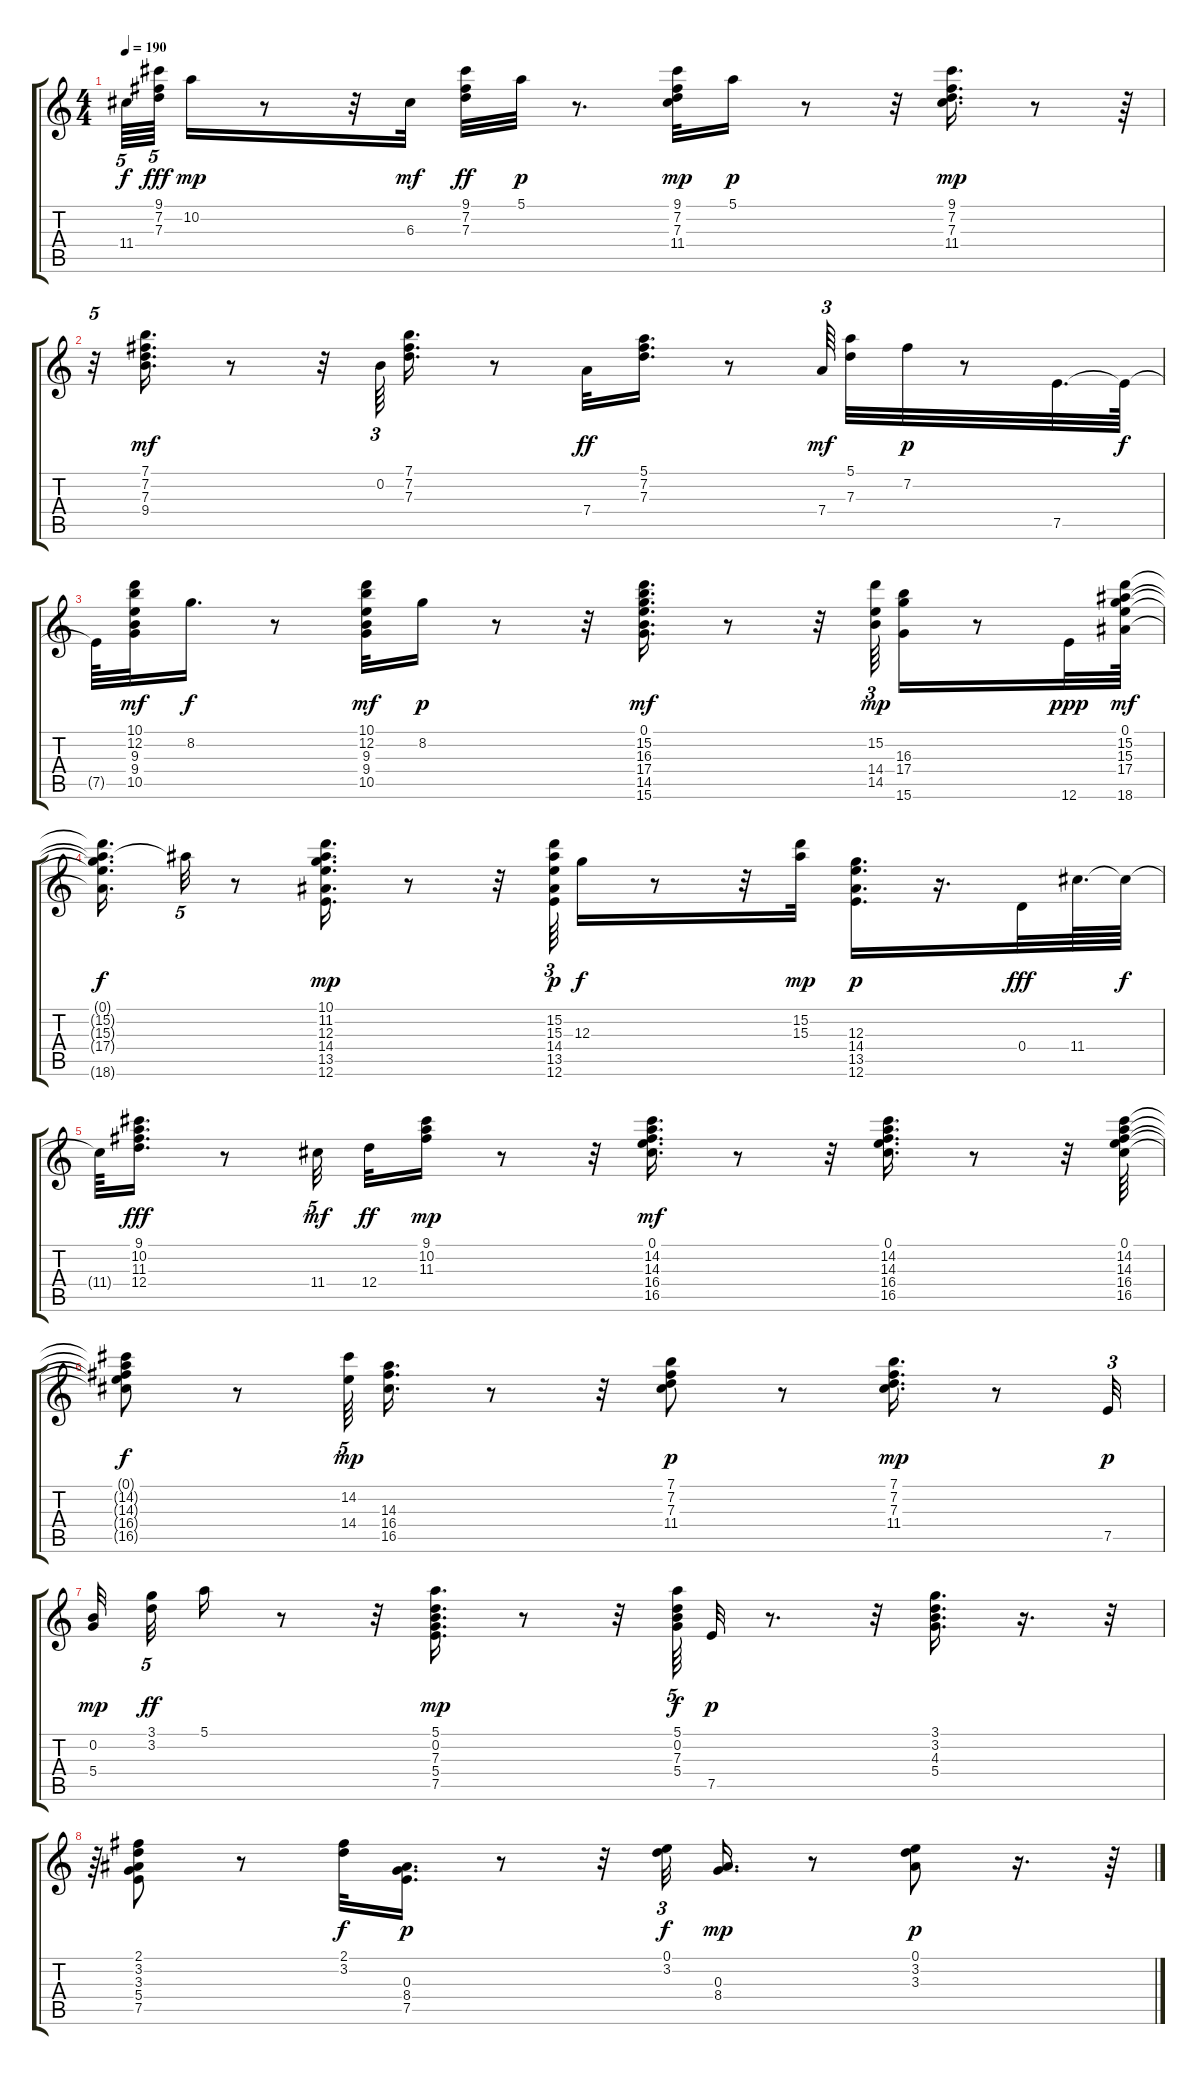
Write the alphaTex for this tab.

\track "" {instrument electricguitarjazz}
\staff {score tabs}
\tuning (E4 B3 G3 D3 A2 E2) {hide}
\ts (4 4)
\tempo 190
\clef g2
\ks c
11.4{t}.64{tu (5 4) dy f} (9.1 7.2 7.3).64{tu (5 4) dy fff} 10.2.16{dy mp} r.8 r.32 6.3.32{dy mf} (9.1 7.2 7.3).32{dy ff} 5.1.32{dy p} r.8{d} (9.1 7.2 7.3 11.4).32{dy mp} 5.1.16{dy p} r.8 r.32 (9.1 7.2 7.3 11.4).16{d dy mp} r.8 r.64 |
r.32{tu (5 4)} (7.1 7.2 7.3 9.4).16{d dy mf} r.8 r.32 0.2.64{tu (3 2)} (7.1 7.2 7.3).16{d} r.8 7.4.32{dy ff} (5.1 7.2 7.3).16{d} r.8 7.4.64{tu (3 2) dy mf} (5.1 7.3).32 7.2.32{dy p} r.8 7.5.32{d} 7.5{t}.64{dy f} |
7.5{t}.64 (10.1 12.2 9.3 9.4 10.5).32{dy mf} 8.2.16{d dy f} r.8 (10.1 12.2 9.3 9.4 10.5).32{dy mf} 8.2.16{dy p} r.8 r.32 (0.1 15.2 16.3 17.4 14.5 15.6).16{d dy mf} r.8 r.32 (15.2 14.4 14.5).64{tu (3 2) dy mp} (16.3 17.4 15.6).16 r.8 12.6.32{dy ppp} (0.1 15.2 15.3 17.4 18.6).64{dy mf} |
(0.1{t} 15.2{t} 15.3{t} 17.4{t} 18.6{t}).16{d dy f} 15.3{t}.32{tu (5 4)} r.8 (10.1 11.2 12.3 14.4 13.5 12.6).16{d dy mp} r.8 r.32 (15.2 15.3 14.4 13.5 12.6).64{tu (3 2) dy p} 12.3.16{dy f} r.8 r.32 (15.2 15.3).32{dy mp} (12.3 14.4 13.5 12.6).16{d dy p} r.16{d} 0.4.32{dy fff} 11.4.64{d} 11.4{t}.64{dy f} |
11.4{t}.64 (9.1 10.2 11.3 12.4).16{d dy fff} r.8 11.4.32{tu (5 4) dy mf} 12.4.32{dy ff} (9.1 10.2 11.3).16{dy mp} r.8 r.32 (0.1 14.2 14.3 16.4 16.5).16{d dy mf} r.8 r.32 (0.1 14.2 14.3 16.4 16.5).16{d} r.8 r.32 (0.1 14.2 14.3 16.4 16.5).64 |
(0.1{t} 14.2{t} 14.3{t} 16.4{t} 16.5{t}).8{dy f} r.8 (14.2 14.4).64{tu (5 4) dy mp} (14.3 16.4 16.5).16{d} r.8 r.32 (7.1 7.2 7.3 11.4).8{dy p} r.8 (7.1 7.2 7.3 11.4).16{d dy mp} r.8 7.5.32{tu (3 2) dy p} |
(0.2 5.4).32{dy mp} (3.1 3.2).32{tu (5 4) dy ff} 5.1.16 r.8 r.32 (5.1 0.2 7.3 5.4 7.5).16{d dy mp} r.8 r.32 (5.1 0.2 7.3 5.4).64{tu (5 4) dy f} 7.5.32{dy p} r.8{d} r.32 (3.1 3.2 4.3 5.4).16{d} r.16{d} r.32{tu (5 4)} |
r.64 (2.1 3.2 3.3 5.4 7.5).8 r.8 (2.1 3.2).32{dy f} (0.3 8.4 7.5).16{d dy p} r.8 r.32 (0.1 3.2).32{tu (3 2) dy f} (0.3 8.4).16{d dy mp} r.8 (0.1 3.2 3.3).8{dy p} r.16{d} r.64
